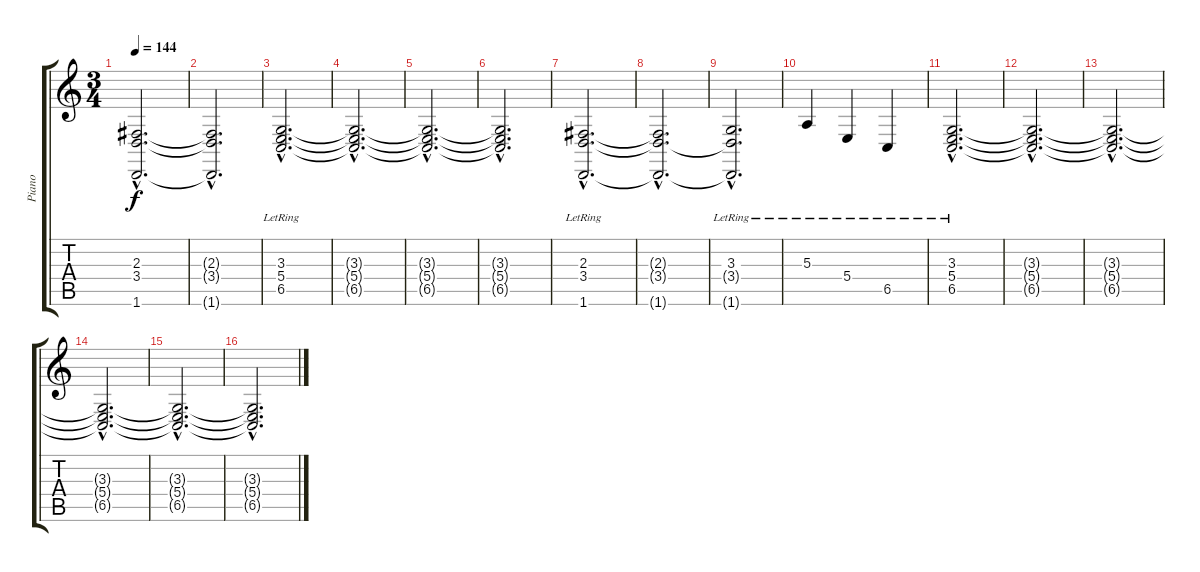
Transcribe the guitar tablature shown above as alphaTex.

\track ("Piano" "Piano") {instrument acousticgrandpiano}
\staff {score tabs}
\tuning (Db4 Ab3 E3 B2 Gb2 Db2) {hide}
\ts (3 4)
\tempo 144
\clef g2
\ks c
(2.3{hac t} 3.4{hac t} 1.6{hac t}).2{d dy f} |
(2.3{hac t} 3.4{hac t} 1.6{hac t}).2{d} |
(3.3{hac lr} 5.4{hac lr} 6.5{hac lr}).2{d} |
(3.3{hac t} 5.4{hac t} 6.5{hac t}).2{d} |
(3.3{hac t} 5.4{hac t} 6.5{hac t}).2{d} |
(3.3{hac t} 5.4{hac t} 6.5{hac t}).2{d} |
(2.3{hac lr} 3.4{hac lr} 1.6{hac lr}).2{d} |
(2.3{hac t} 3.4{hac t} 1.6{hac t}).2{d} |
(3.3{hac lr} 3.4{hac t} 1.6{hac t}).2{d} |
5.3{lr}.4 5.4{lr}.4 6.5{lr}.4 |
(3.3{hac lr} 5.4{hac lr} 6.5{hac lr}).2{d} |
(3.3{hac t} 5.4{hac t} 6.5{hac t}).2{d} |
(3.3{hac t} 5.4{hac t} 6.5{hac t}).2{d} |
(3.3{hac t} 5.4{hac t} 6.5{hac t}).2{d} |
(3.3{hac t} 5.4{hac t} 6.5{hac t}).2{d} |
(3.3{hac t} 5.4{hac t} 6.5{hac t}).2{d}
